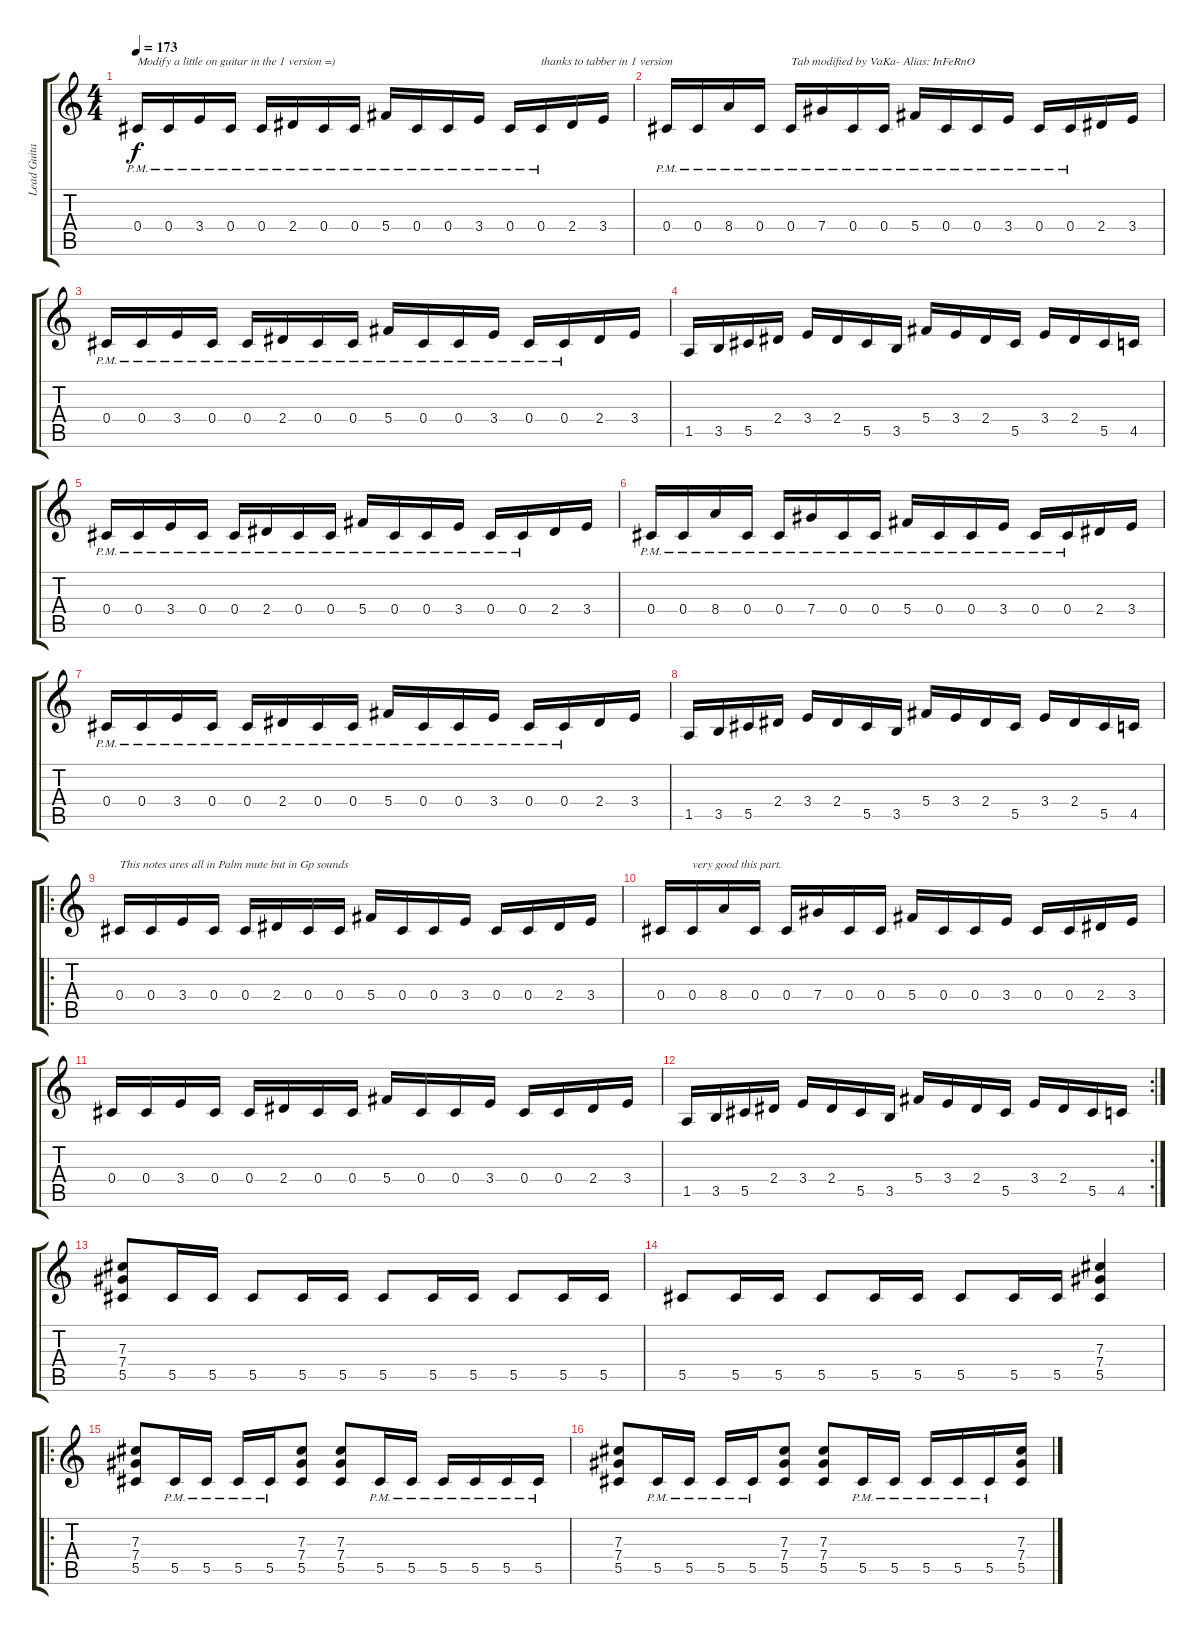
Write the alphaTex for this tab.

\track ("Lead Guitar" "Lead Guita") {instrument overdrivenguitar}
\staff {score tabs}
\tuning (Eb4 Bb3 Gb3 Db3 Ab2 Eb2) {hide}
\ts (4 4)
\tempo 173
\clef g2
\ks c
0.4{pm}.16{txt "Modify a little on guitar in the 1 version =) " dy f instrument overdrivenguitar} 0.4{pm}.16 3.4{pm}.16 0.4{pm}.16 0.4{pm}.16 2.4{pm}.16 0.4{pm}.16 0.4{pm}.16 5.4{pm}.16 0.4{pm}.16 0.4{pm}.16 3.4{pm}.16 0.4{pm}.16 0.4{pm}.16{txt "thanks to tabber in 1 version"} 2.4.16 3.4.16 |
0.4{pm}.16 0.4{pm}.16 8.4{pm}.16 0.4{pm}.16 0.4{pm}.16{txt "Tab modified by VaKa- Alias: InFeRnO "} 7.4{pm}.16 0.4{pm}.16 0.4{pm}.16 5.4{pm}.16 0.4{pm}.16 0.4{pm}.16 3.4{pm}.16 0.4{pm}.16 0.4{pm}.16 2.4.16 3.4.16 |
0.4{pm}.16 0.4{pm}.16 3.4{pm}.16 0.4{pm}.16 0.4{pm}.16 2.4{pm}.16 0.4{pm}.16 0.4{pm}.16 5.4{pm}.16 0.4{pm}.16 0.4{pm}.16 3.4{pm}.16 0.4{pm}.16 0.4{pm}.16 2.4.16 3.4.16 |
1.5.16 3.5.16 5.5.16 2.4.16 3.4.16 2.4.16 5.5.16 3.5.16 5.4.16 3.4.16 2.4.16 5.5.16 3.4.16 2.4.16 5.5.16 4.5.16 |
0.4{pm}.16 0.4{pm}.16 3.4{pm}.16 0.4{pm}.16 0.4{pm}.16 2.4{pm}.16 0.4{pm}.16 0.4{pm}.16 5.4{pm}.16 0.4{pm}.16 0.4{pm}.16 3.4{pm}.16 0.4{pm}.16 0.4{pm}.16 2.4.16 3.4.16 |
0.4{pm}.16 0.4{pm}.16 8.4{pm}.16 0.4{pm}.16 0.4{pm}.16 7.4{pm}.16 0.4{pm}.16 0.4{pm}.16 5.4{pm}.16 0.4{pm}.16 0.4{pm}.16 3.4{pm}.16 0.4{pm}.16 0.4{pm}.16 2.4.16 3.4.16 |
0.4{pm}.16 0.4{pm}.16 3.4{pm}.16 0.4{pm}.16 0.4{pm}.16 2.4{pm}.16 0.4{pm}.16 0.4{pm}.16 5.4{pm}.16 0.4{pm}.16 0.4{pm}.16 3.4{pm}.16 0.4{pm}.16 0.4{pm}.16 2.4.16 3.4.16 |
1.5.16 3.5.16 5.5.16 2.4.16 3.4.16 2.4.16 5.5.16 3.5.16 5.4.16 3.4.16 2.4.16 5.5.16 3.4.16 2.4.16 5.5.16 4.5.16 |
\ro
0.4.16{txt "This notes ares all in Palm mute but in Gp sounds "} 0.4.16 3.4.16 0.4.16 0.4.16 2.4.16 0.4.16 0.4.16 5.4.16 0.4.16 0.4.16 3.4.16 0.4.16 0.4.16 2.4.16 3.4.16 |
0.4.16 0.4.16{txt "very good this part. "} 8.4.16 0.4.16 0.4.16 7.4.16 0.4.16 0.4.16 5.4.16 0.4.16 0.4.16 3.4.16 0.4.16 0.4.16 2.4.16 3.4.16 |
0.4.16 0.4.16 3.4.16 0.4.16 0.4.16 2.4.16 0.4.16 0.4.16 5.4.16 0.4.16 0.4.16 3.4.16 0.4.16 0.4.16 2.4.16 3.4.16 |
\rc 2
1.5.16 3.5.16 5.5.16 2.4.16 3.4.16 2.4.16 5.5.16 3.5.16 5.4.16 3.4.16 2.4.16 5.5.16 3.4.16 2.4.16 5.5.16 4.5.16 |
(7.3 7.4 5.5).8 5.5.16 5.5.16 5.5.8 5.5.16 5.5.16 5.5.8 5.5.16 5.5.16 5.5.8 5.5.16 5.5.16 |
5.5.8 5.5.16 5.5.16 5.5.8 5.5.16 5.5.16 5.5.8 5.5.16 5.5.16 (7.3 7.4 5.5).4 |
\ro
(7.3 7.4 5.5).8 5.5{pm}.16 5.5{pm}.16 5.5{pm}.16 5.5{pm}.16 (7.3 7.4 5.5).8 (7.3 7.4 5.5).8 5.5{pm}.16 5.5{pm}.16 5.5{pm}.16 5.5{pm}.16 5.5{pm}.16 5.5{pm}.16 |
(7.3 7.4 5.5).8 5.5{pm}.16 5.5{pm}.16 5.5{pm}.16 5.5{pm}.16 (7.3 7.4 5.5).8 (7.3 7.4 5.5).8 5.5{pm}.16 5.5{pm}.16 5.5{pm}.16 5.5{pm}.16 5.5{pm}.16 (7.3 7.4 5.5).16
